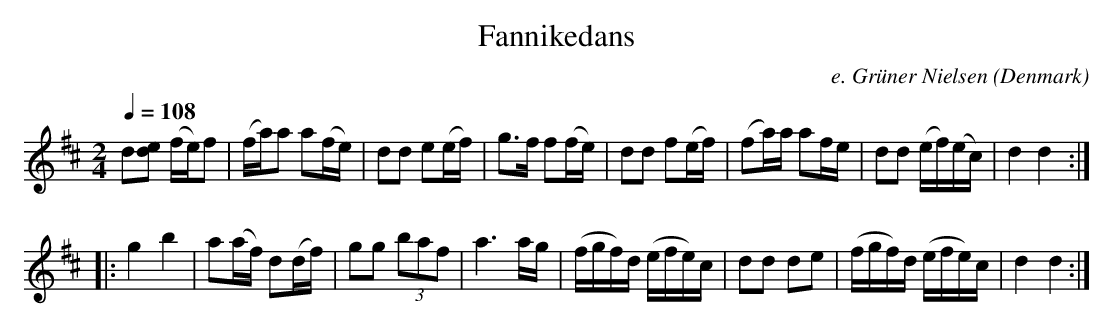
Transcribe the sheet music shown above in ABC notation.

X:1
T:Fannikedans
C:e. Grüner Nielsen
L:1/8
M:2/4
O:Denmark
Q:1/4=108
K:D major
d[ed] (f/e/)f| (f/a/)a a(f/e/)|\
dd e(e/f/)| g>f f(f/e/)|\
dd f(e/f/)| (fa/)a/ af/e/| \
dd (e/f/)(e/c/)| d2 d2:|
|:g2 b2| a(a/f/) d(d/f/)|\
gg (3baf| a3 a/g/|\
(f/g/f/)d/ (e/f/e/)c/| dd de|\
(f/g/f/)d/ (e/f/e/)c/| d2 d2:|
